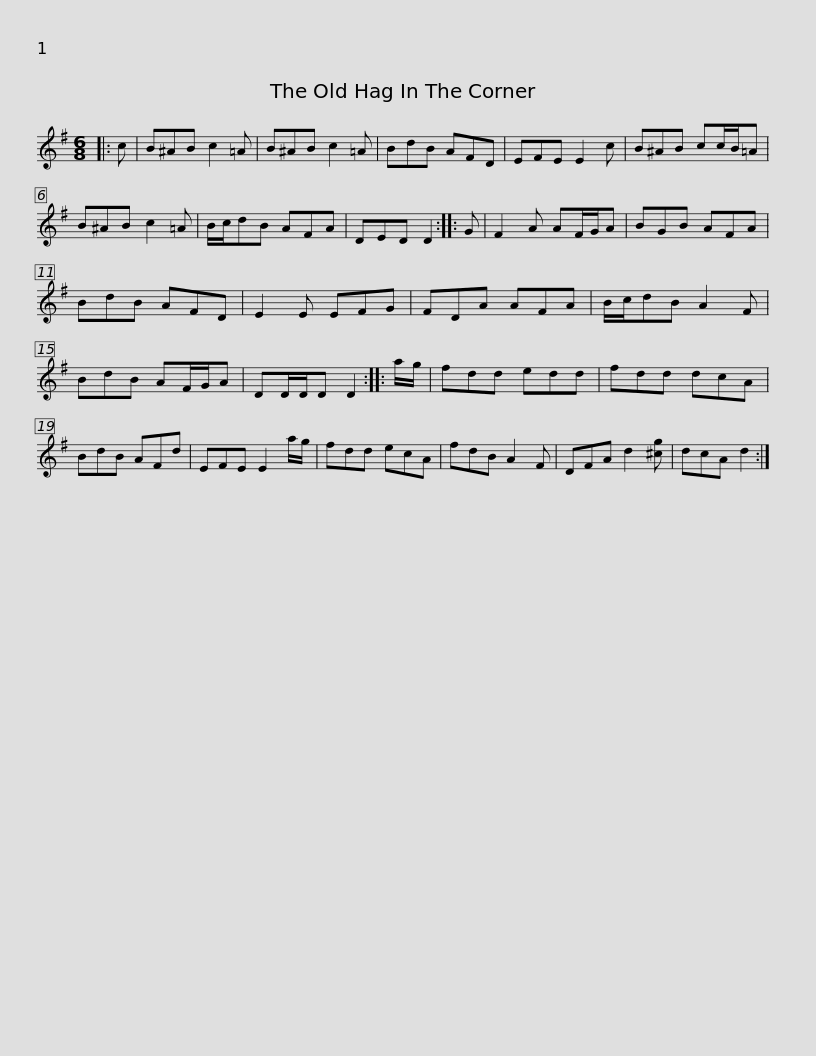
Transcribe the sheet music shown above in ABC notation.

X:1
L:1/8
M:6/8
I:linebreak $
K:G
V:1 treble
V:1
|: c | B^AB c2 =A | B^AB c2 =A | BdB AFD | EFE E2 c | %5
 B^AB cc/B/=A | B^AB c2 =A |$ B/c/dB AFA | DED D2 :: G | %10
 F2 A AF/G/A | BGB AFA | BdB AFD | E2 E EFG | FDA AFA |$ %15
 B/c/dB A2 F | BdB AF/G/A | DD/D/D D2 :: a/g/ | fdd edd | %20
 fdd dcA | BdB AFd | EFE E2 a/g/ |$ fdd ecA | fdB A2 F | %25
 DFA d2 [^cg] | dcA d2 :| %27
